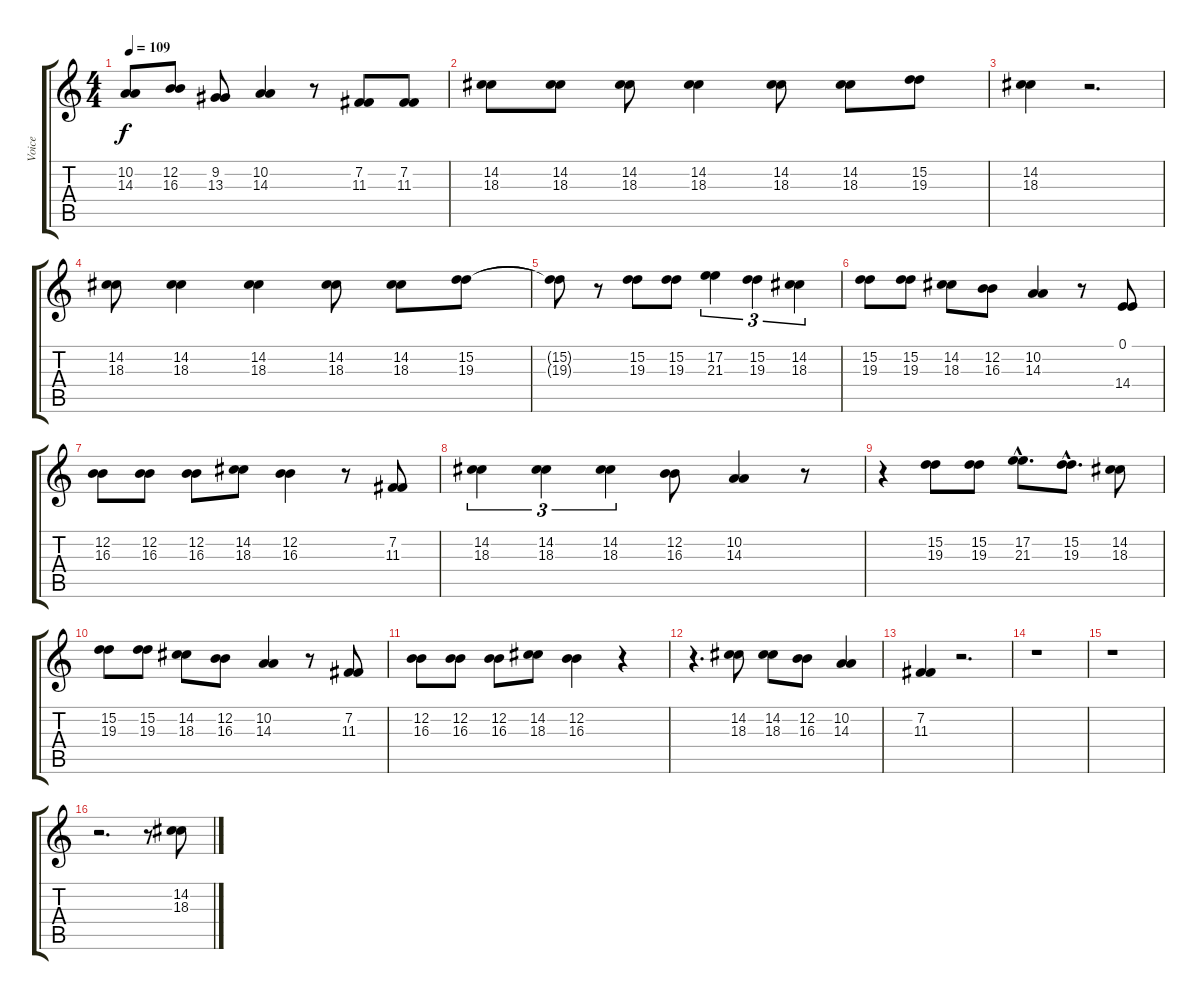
\track ("Voice" "Voice") {instrument synthbrass1}
\staff {score tabs}
\tuning (E4 B3 G3 D3 A2 E2) {hide}
\ts (4 4)
\tempo 109
\clef g2
\ks c
(10.2 14.3).8{dy f} (12.2 16.3).8 (9.2 13.3).8 (10.2 14.3).4 r.8 (7.2 11.3).8 (7.2 11.3).8 |
(14.2 18.3).8 (14.2 18.3).8 (14.2 18.3).8 (14.2 18.3).4 (14.2 18.3).8 (14.2 18.3).8 (15.2 19.3).8 |
(14.2 18.3).4 r.2{d} |
(14.2 18.3).8 (14.2 18.3).4 (14.2 18.3).4 (14.2 18.3).8 (14.2 18.3).8 (15.2 19.3).8 |
(15.2{t} 19.3{t}).8 r.8 (15.2 19.3).8 (15.2 19.3).8 (17.2 21.3).4{tu (3 2)} (15.2 19.3).4{tu (3 2)} (14.2 18.3).4{tu (3 2)} |
(15.2 19.3).8 (15.2 19.3).8 (14.2 18.3).8 (12.2 16.3).8 (10.2 14.3).4 r.8 (0.1 14.4).8 |
(12.2 16.3).8 (12.2 16.3).8 (12.2 16.3).8 (14.2 18.3).8 (12.2 16.3).4 r.8 (7.2 11.3).8 |
(14.2 18.3).4{tu (3 2)} (14.2 18.3).4{tu (3 2)} (14.2 18.3).4{tu (3 2)} (12.2 16.3).8 (10.2 14.3).4 r.8 |
r.4 (15.2 19.3).8 (15.2 19.3).8 (17.2{hac} 21.3{hac}).8{d} (15.2{hac} 19.3{hac}).8{d} (14.2 18.3).8 |
(15.2 19.3).8 (15.2 19.3).8 (14.2 18.3).8 (12.2 16.3).8 (10.2 14.3).4 r.8 (7.2 11.3).8 |
(12.2 16.3).8 (12.2 16.3).8 (12.2 16.3).8 (14.2 18.3).8 (12.2 16.3).4 r.4 |
r.4{d} (14.2 18.3).8 (14.2 18.3).8 (12.2 16.3).8 (10.2 14.3).4 |
(7.2 11.3).4 r.2{d} |
r.1 |
r.1 |
r.2{d} r.8 (14.2 18.3).8
